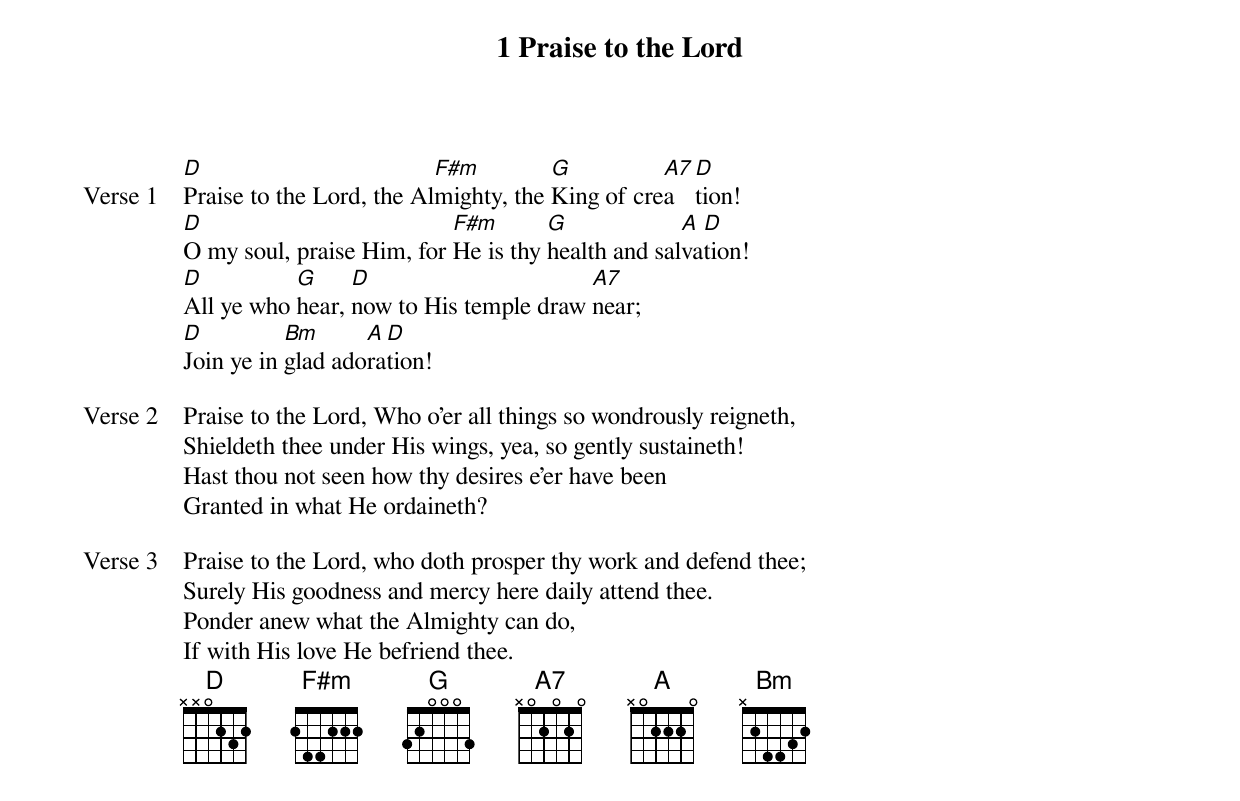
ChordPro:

{title: 1 Praise to the Lord}
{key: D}
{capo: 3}

{start_of_verse: Verse 1}
[D]Praise to the Lord, the Al[F#m]mighty, the [G]King of cre[A7]a[D]tion!
[D]O my soul, praise Him, for [F#m]He is thy [G]health and sal[A]va[D]tion!
[D]All ye who [G]hear, [D]now to His temple draw [A7]near;
[D]Join ye in [Bm]glad ado[A]ra[D]tion!
{end_of_verse}

{start_of_verse: Verse 2}
Praise to the Lord, Who o’er all things so wondrously reigneth,
Shieldeth thee under His wings, yea, so gently sustaineth!
Hast thou not seen how thy desires e’er have been
Granted in what He ordaineth?
{end_of_verse}

{start_of_verse: Verse 3}
Praise to the Lord, who doth prosper thy work and defend thee;
Surely His goodness and mercy here daily attend thee.
Ponder anew what the Almighty can do,
If with His love He befriend thee.
{end_of_verse}
